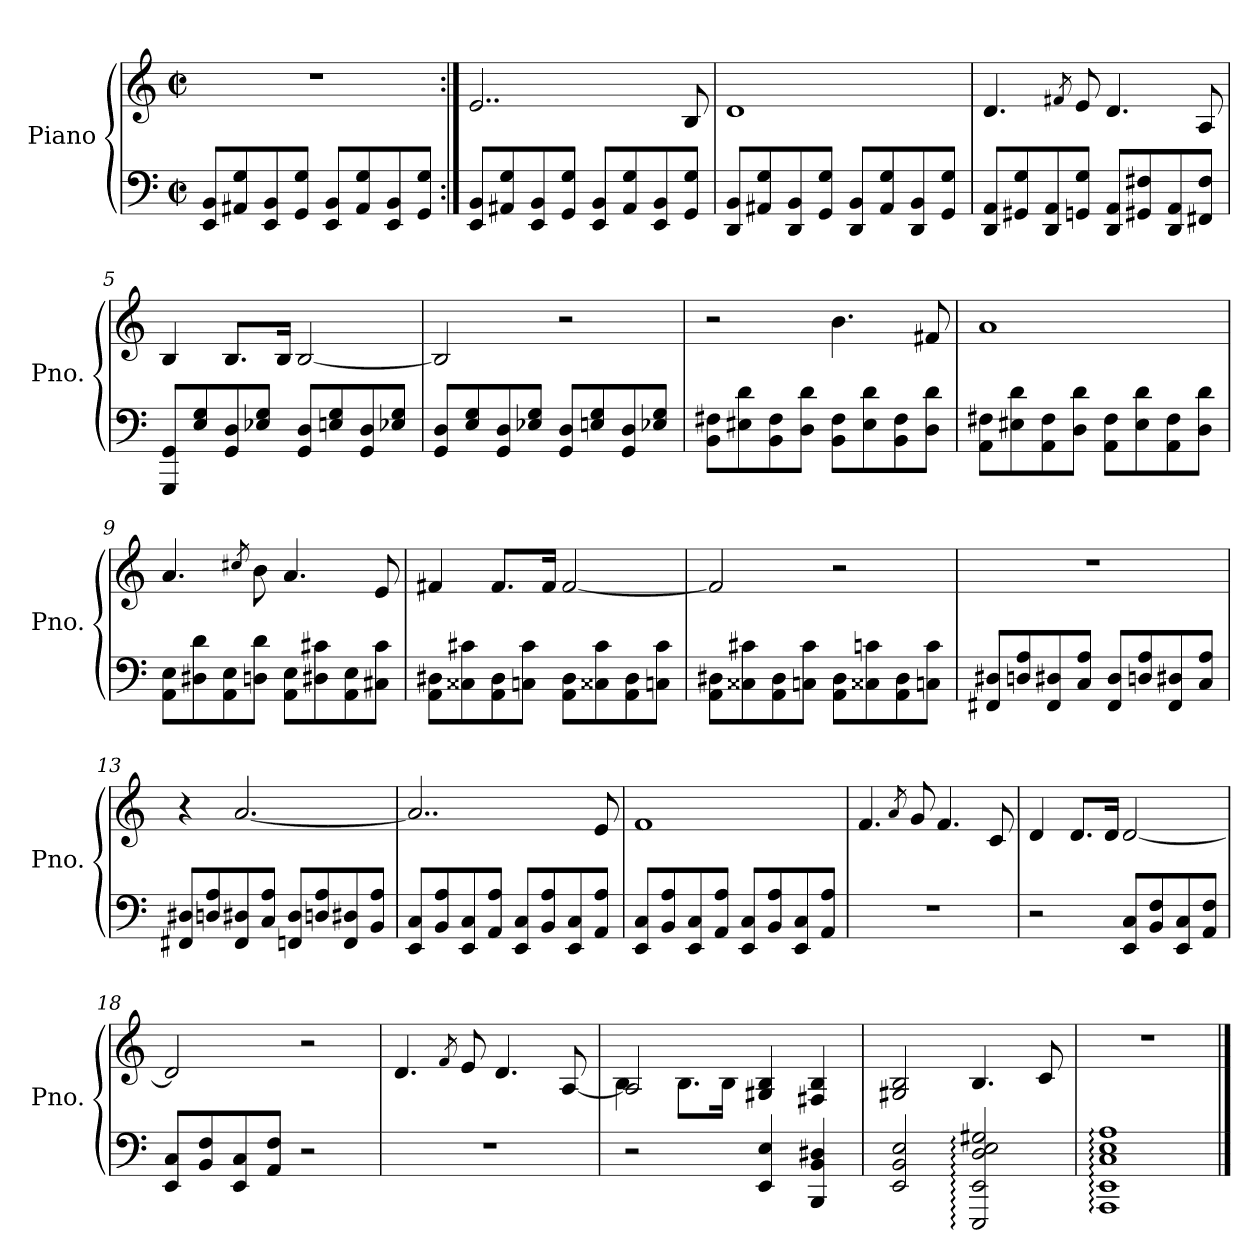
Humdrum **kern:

**kern	**kern
*part1	*part1
*staff2	*staff1
*I"Piano	*
*I'Pno.	*
*clefF4	*clefG2
*k[]	*k[]
*M2/2	*M2/2
*met(c|)	*met(c|)
*MM56	*MM56
=1	=1
8EE/ 8BB/L	1r
8AA#X/ 8G/	.
8EE/ 8BB/	.
8GG/ 8G/J	.
8EE/ 8BB/L	.
8AA#/ 8G/	.
8EE/ 8BB/	.
8GG/ 8G/J	.
=2:|!	=2:|!
8EE/ 8BB/L	2..e/
8AA#X/ 8G/	.
8EE/ 8BB/	.
8GG/ 8G/J	.
8EE/ 8BB/L	.
8AA#/ 8G/	.
8EE/ 8BB/	.
8GG/ 8G/J	8B/
=3	=3
8DD/ 8BB/L	1d
8AA#X/ 8G/	.
8DD/ 8BB/	.
8GG/ 8G/J	.
8DD/ 8BB/L	.
8AA#/ 8G/	.
8DD/ 8BB/	.
8GG/ 8G/J	.
=4	=4
8DD/ 8AA/L	4.d/
8GG#X/ 8G/	.
8DD/ 8AA/	.
.	8qf#X/
8GGn/ 8G/J	8e/
8DD/ 8AA/L	4.d/
8GG#X/ 8F#X/	.
8DD/ 8AA/	.
8FF#X/ 8F#/J	8A/
!!LO:LB:g=z
=5	=5
8GGG/ 8GG/L	4B/
8E/ 8G/	.
8GG/ 8D/	8.B/L
8E-X/ 8G/J	.
.	16B/Jk
8GG/ 8D/L	[2B/
8En/ 8G/	.
8GG/ 8D/	.
8E-X/ 8G/J	.
=6	=6
8GG/ 8D/L	2B/]
8E/ 8G/	.
8GG/ 8D/	.
8E-X/ 8G/J	.
8GG/ 8D/L	2r
8En/ 8G/	.
8GG/ 8D/	.
8E-X/ 8G/J	.
=7	=7
8BB\ 8F#X\L	2r
8E#X\ 8d\	.
8BB\ 8F#\	.
8D\ 8d\J	.
8BB\ 8F#\L	4.b\
8E#\ 8d\	.
8BB\ 8F#\	.
8D\ 8d\J	8f#X/
=8	=8
8AA\ 8F#X\L	1a
8E#X\ 8d\	.
8AA\ 8F#\	.
8D\ 8d\J	.
8AA\ 8F#\L	.
8E#\ 8d\	.
8AA\ 8F#\	.
8D\ 8d\J	.
!!LO:LB:g=z
=9	=9
8AA\ 8E\L	4.a/
8D#X\ 8d\	.
8AA\ 8E\	.
.	8qcc#X/
8Dn\ 8d\J	8b\
8AA\ 8E\L	4.a/
8D#X\ 8c#X\	.
8AA\ 8E\	.
8C#X\ 8c#\J	8e/
=10	=10
8AA\ 8D#X\L	4f#X/
8C##X\ 8c#X\	.
8AA\ 8D#\	8.f#/L
8Cn\ 8c#\J	.
.	16f#/Jk
8AA\ 8D#\L	[2f#/
8C##X\ 8c#\	.
8AA\ 8D#\	.
8Cn\ 8c#\J	.
=11	=11
8AA\ 8D#X\L	2f#/]
8C##X\ 8c#X\	.
8AA\ 8D#\	.
8Cn\ 8c#\J	.
8AA\ 8D#\L	2r
8C##X\ 8cn\	.
8AA\ 8D#\	.
8Cn\ 8c\J	.
=12	=12
8FF#X/ 8D#X/L	1r
8Dn/ 8A/	.
8FF#/ 8D#X/	.
8C/ 8A/J	.
8FF#/ 8D#/L	.
8Dn/ 8A/	.
8FF#/ 8D#X/	.
8C/ 8A/J	.
!!LO:LB:g=z
=13	=13
8FF#X/ 8D#X/L	4r
8Dn/ 8A/	.
8FF#/ 8D#X/	[2.a/
8C/ 8A/J	.
8FFn/ 8D#/L	.
8Dn/ 8A/	.
8FF/ 8D#X/	.
8BB/ 8A/J	.
=14	=14
8EE/ 8C/L	2..a/]
8BB/ 8A/	.
8EE/ 8C/	.
8AA/ 8A/J	.
8EE/ 8C/L	.
8BB/ 8A/	.
8EE/ 8C/	.
8AA/ 8A/J	8e/
=15	=15
8EE/ 8C/L	1f
8BB/ 8A/	.
8EE/ 8C/	.
8AA/ 8A/J	.
8EE/ 8C/L	.
8BB/ 8A/	.
8EE/ 8C/	.
8AA/ 8A/J	.
=16	=16
1r	4.f/
.	8qa/
.	8g/
.	4.f/
.	8c/
=17	=17
2r	4d/
.	8.d/L
.	16d/Jk
*	*MM55
8EE/ 8C/L	[2d/
8BB/ 8F/	.
8EE/ 8C/	.
8AA/ 8F/J	.
!!LO:LB:g=z
=18	=18
*	*MM51
8EE/ 8C/L	2d/]
8BB/ 8F/	.
8EE/ 8C/	.
8AA/ 8F/J	.
*	*MM47
2r	2r
=19	=19
*	*MM46
1r	4.d/
*	*MM45
.	8qf/
.	8e/
*	*MM44
.	4.d/
*	*MM43
.	[8A/
=20	=20
*	*MM42
*	*^
2r	2A/]	4B\
*	*MM41	*
.	.	8.B\L
*	*MM40	*
.	.	16B\Jk
*	*MM39	*
4EE/ 4E/	4G#X/ 4B/	2ryy
*	*MM38	*
4BBB/ 4BB/ 4D#X/	4F#X/ 4B/	.
*	*v	*v
=21	=21
*	*MM37
2EE/ 2BB/ 2E/	2G#X/ 2B/
*	*MM36
2EEE/: 2EE/: 2D/: 2E/: 2G#X/:	4.B/
*	*MM35
.	8c/
=22	=22
*	*MM23
1AAA: 1EE: 1C: 1E: 1A:	1r
==	==
*-	*-
